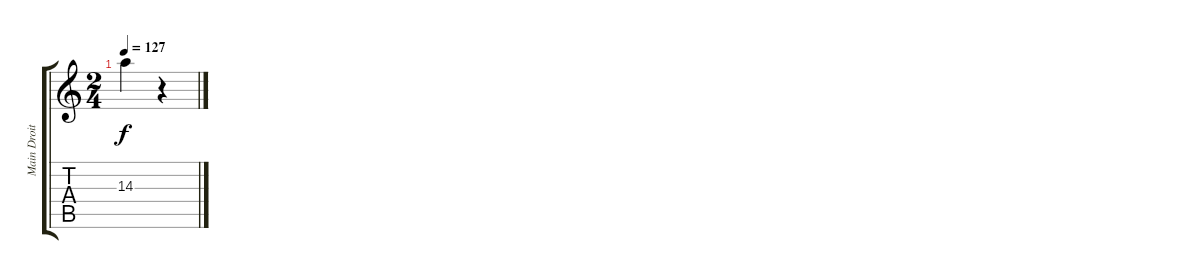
\track ("Main Droite" "Main Droit") {instrument electricguitarjazz}
\staff {score tabs}
\tuning (E4 B3 G3 D3 A2 E2) {hide}
\ts (2 4)
\tempo 127
\clef g2
\ks c
14.3.4{dy f} r.4
